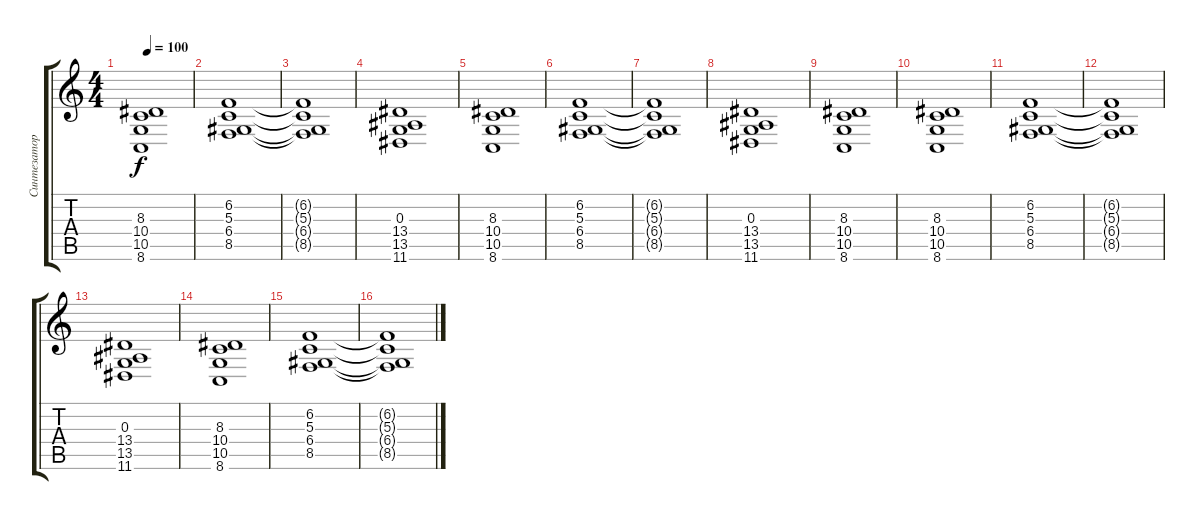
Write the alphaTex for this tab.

\track ("Синтезатор" "Синтезатор") {instrument voiceoohs}
\staff {score tabs}
\tuning (E4 B3 G3 D3 A2 E2) {hide}
\ts (4 4)
\tempo 100
\clef g2
\ks c
(8.3 10.4 10.5 8.6).1{dy f} |
(6.2 5.3 6.4 8.5).1 |
(6.2{t} 5.3{t} 6.4{t} 8.5{t}).1 |
(0.3 13.4 13.5 11.6).1 |
(8.3 10.4 10.5 8.6).1 |
(6.2 5.3 6.4 8.5).1 |
(6.2{t} 5.3{t} 6.4{t} 8.5{t}).1 |
(0.3 13.4 13.5 11.6).1 |
(8.3 10.4 10.5 8.6).1 |
(8.3 10.4 10.5 8.6).1 |
(6.2 5.3 6.4 8.5).1 |
(6.2{t} 5.3{t} 6.4{t} 8.5{t}).1 |
(0.3 13.4 13.5 11.6).1 |
(8.3 10.4 10.5 8.6).1 |
(6.2 5.3 6.4 8.5).1 |
(6.2{t} 5.3{t} 6.4{t} 8.5{t}).1
